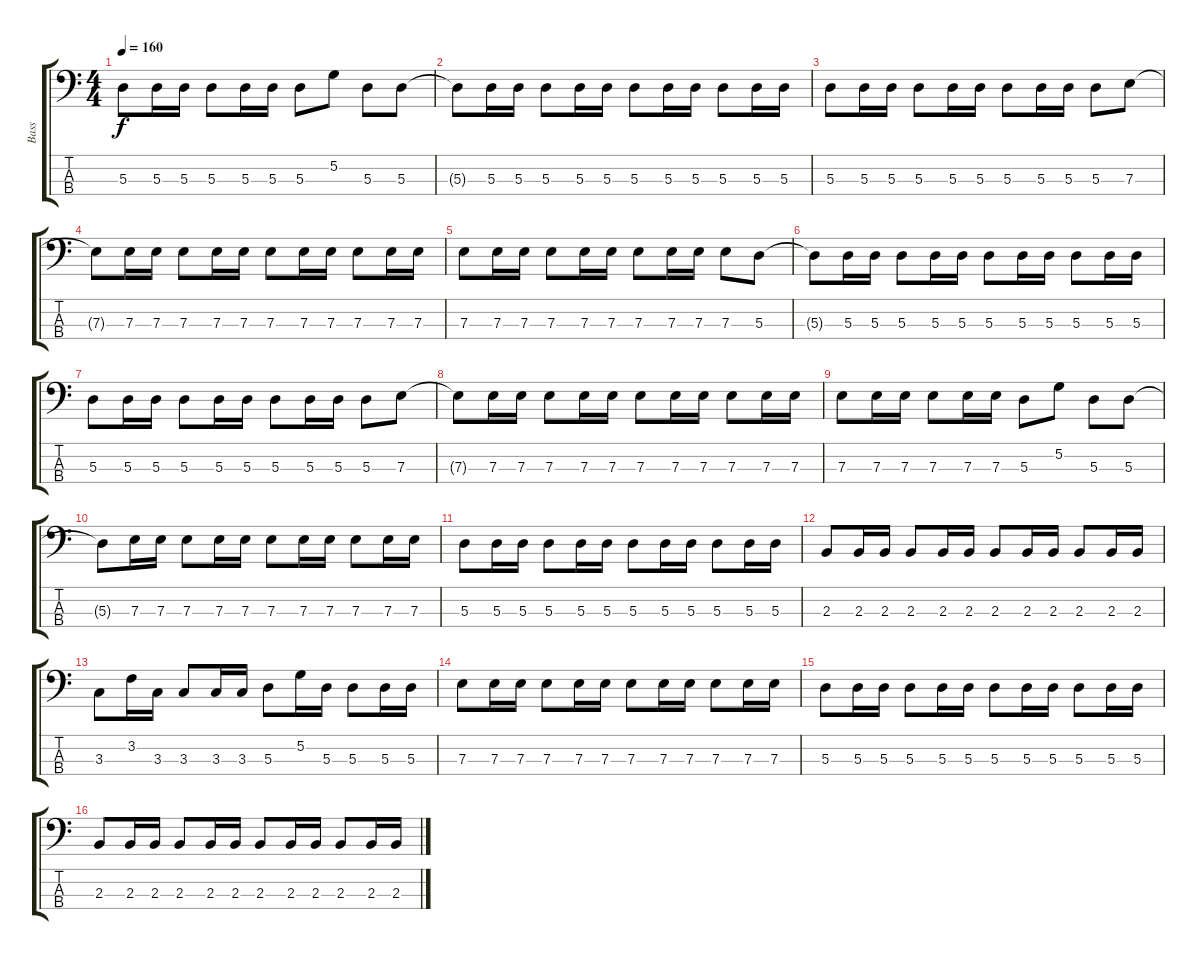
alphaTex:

\track ("Bass" "Bass") {instrument electricbasspick}
\staff {score tabs}
\tuning (G2 D2 A1 E1) {hide}
\ts (4 4)
\tempo 160
\clef f4
\ks c
5.3.8{dy f} 5.3.16 5.3.16 5.3.8 5.3.16 5.3.16 5.3.8 5.2.8 5.3.8 5.3.8 |
5.3{t}.8 5.3.16 5.3.16 5.3.8 5.3.16 5.3.16 5.3.8 5.3.16 5.3.16 5.3.8 5.3.16 5.3.16 |
5.3.8 5.3.16 5.3.16 5.3.8 5.3.16 5.3.16 5.3.8 5.3.16 5.3.16 5.3.8 7.3.8 |
7.3{t}.8 7.3.16 7.3.16 7.3.8 7.3.16 7.3.16 7.3.8 7.3.16 7.3.16 7.3.8 7.3.16 7.3.16 |
7.3.8 7.3.16 7.3.16 7.3.8 7.3.16 7.3.16 7.3.8 7.3.16 7.3.16 7.3.8 5.3.8 |
5.3{t}.8 5.3.16 5.3.16 5.3.8 5.3.16 5.3.16 5.3.8 5.3.16 5.3.16 5.3.8 5.3.16 5.3.16 |
5.3.8 5.3.16 5.3.16 5.3.8 5.3.16 5.3.16 5.3.8 5.3.16 5.3.16 5.3.8 7.3.8 |
7.3{t}.8 7.3.16 7.3.16 7.3.8 7.3.16 7.3.16 7.3.8 7.3.16 7.3.16 7.3.8 7.3.16 7.3.16 |
7.3.8 7.3.16 7.3.16 7.3.8 7.3.16 7.3.16 5.3.8 5.2.8 5.3.8 5.3.8 |
5.3{t}.8 7.3.16 7.3.16 7.3.8 7.3.16 7.3.16 7.3.8 7.3.16 7.3.16 7.3.8 7.3.16 7.3.16 |
5.3.8 5.3.16 5.3.16 5.3.8 5.3.16 5.3.16 5.3.8 5.3.16 5.3.16 5.3.8 5.3.16 5.3.16 |
2.3.8 2.3.16 2.3.16 2.3.8 2.3.16 2.3.16 2.3.8 2.3.16 2.3.16 2.3.8 2.3.16 2.3.16 |
3.3.8 3.2.16 3.3.16 3.3.8 3.3.16 3.3.16 5.3.8 5.2.16 5.3.16 5.3.8 5.3.16 5.3.16 |
7.3.8 7.3.16 7.3.16 7.3.8 7.3.16 7.3.16 7.3.8 7.3.16 7.3.16 7.3.8 7.3.16 7.3.16 |
5.3.8 5.3.16 5.3.16 5.3.8 5.3.16 5.3.16 5.3.8 5.3.16 5.3.16 5.3.8 5.3.16 5.3.16 |
2.3.8 2.3.16 2.3.16 2.3.8 2.3.16 2.3.16 2.3.8 2.3.16 2.3.16 2.3.8 2.3.16 2.3.16
